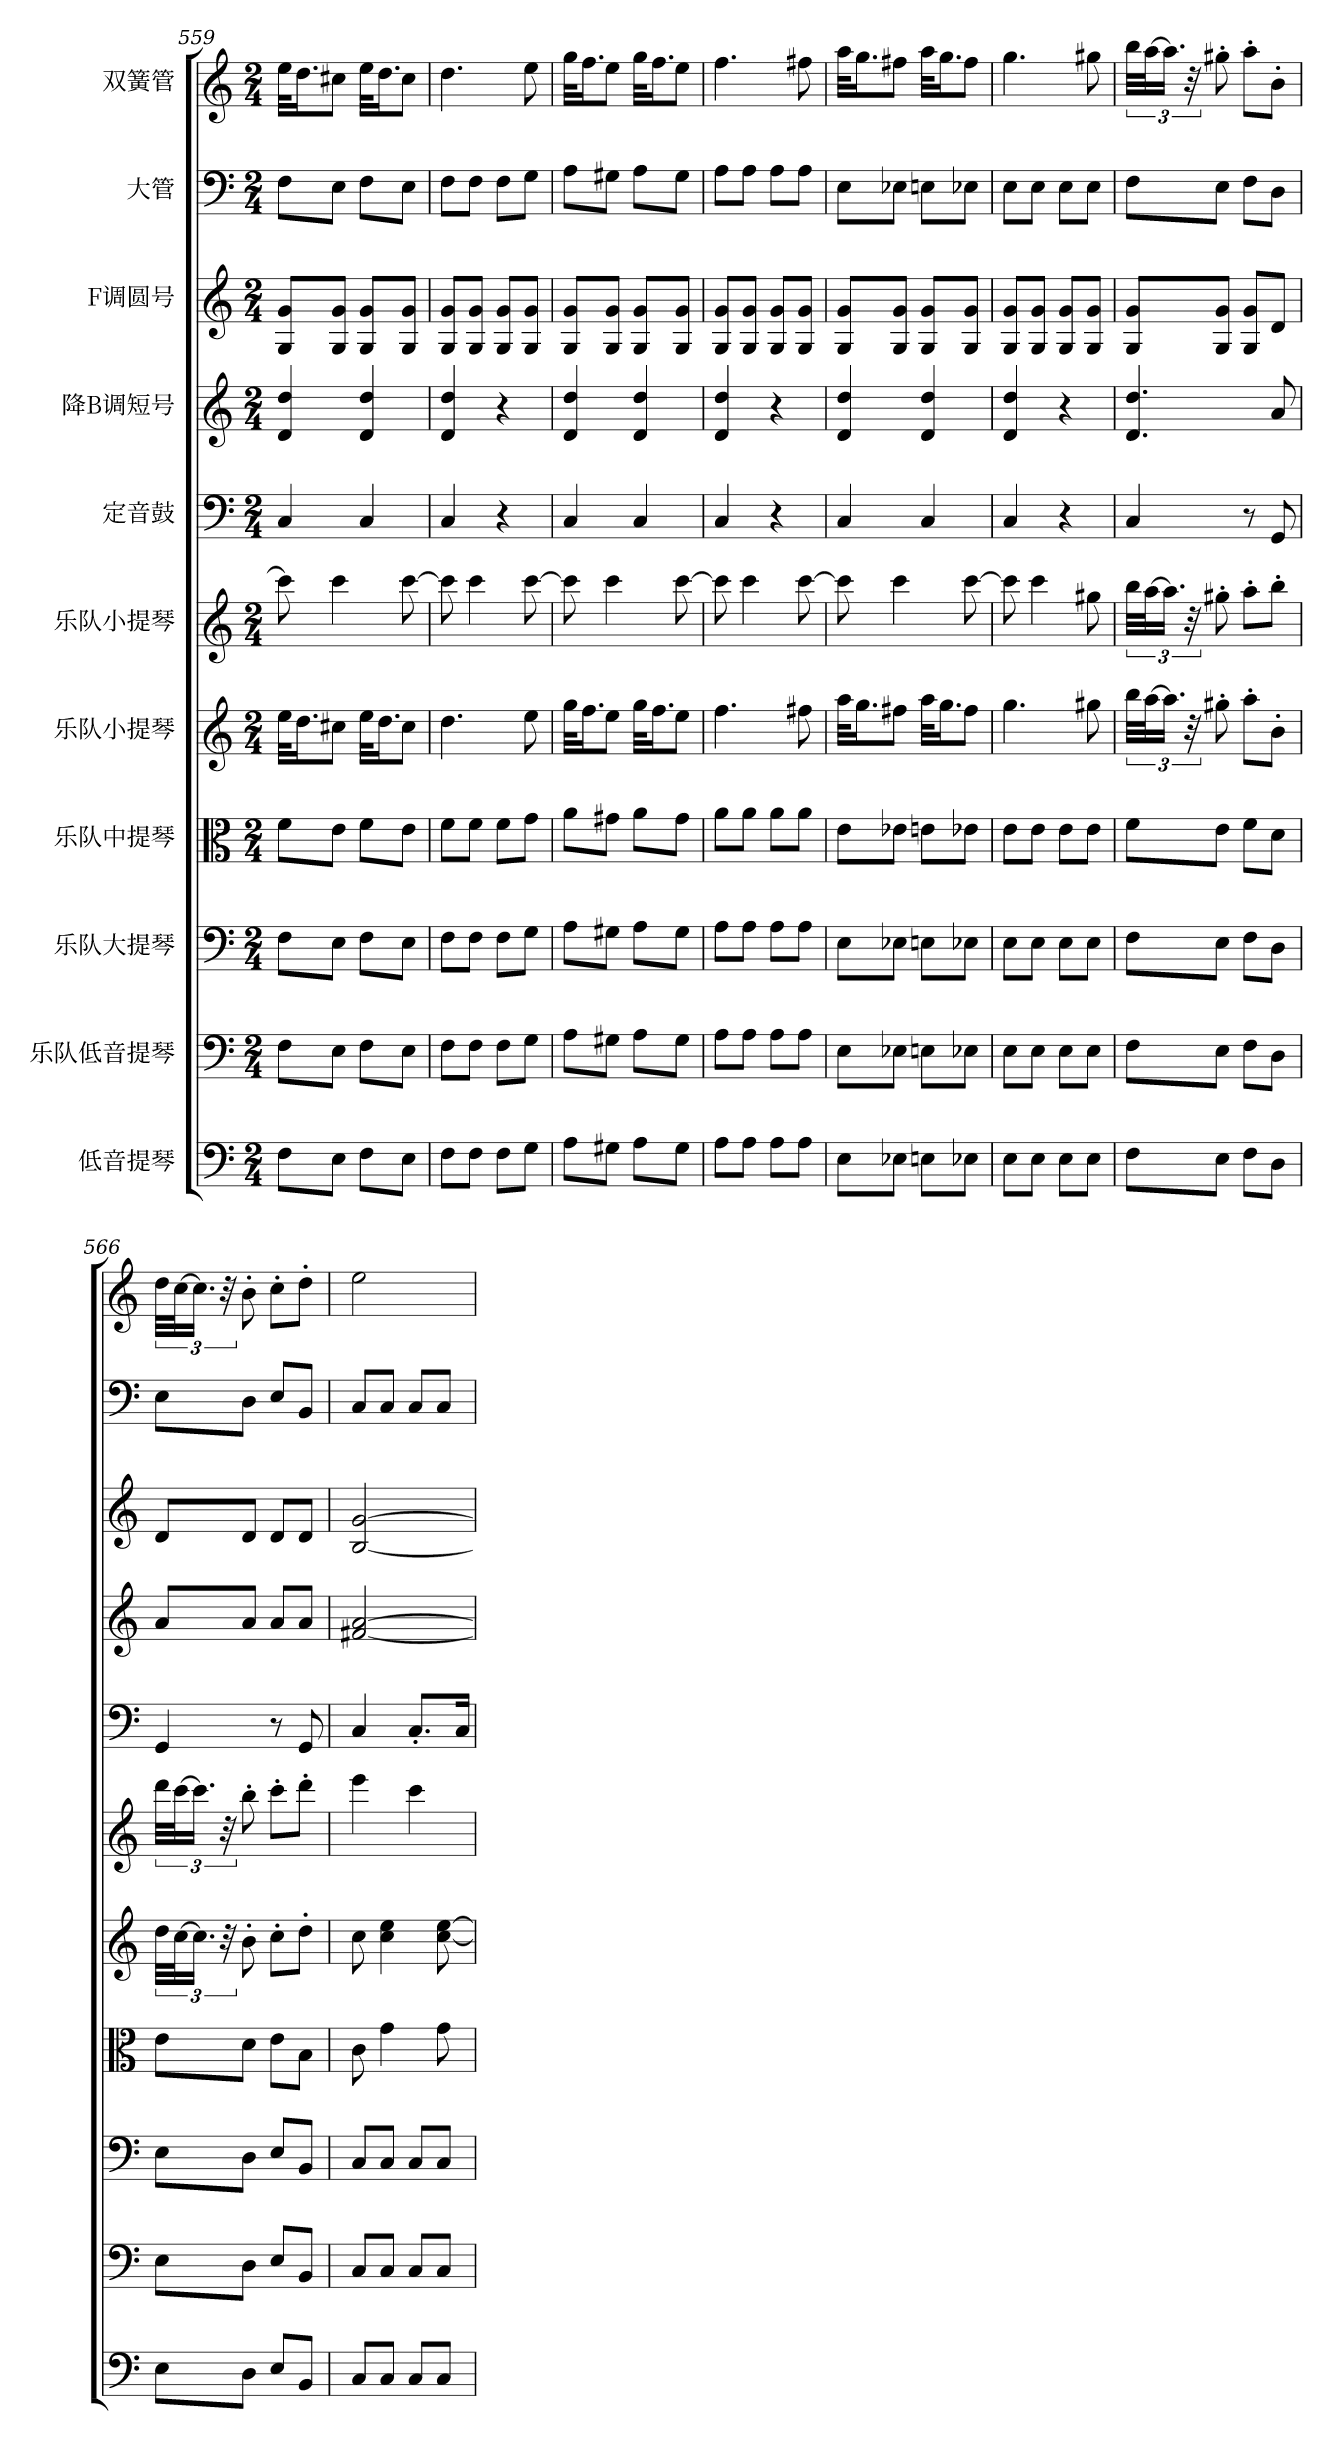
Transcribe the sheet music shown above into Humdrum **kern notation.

**kern	**kern	**kern	**kern	**kern	**kern	**kern	**kern	**kern	**kern	**kern
*part11	*part10	*part9	*part8	*part7	*part6	*part5	*part4	*part3	*part2	*part1
*staff11	*staff10	*staff9	*staff8	*staff7	*staff6	*staff5	*staff4	*staff3	*staff2	*staff1
*I"低音提琴	*I"乐队低音提琴	*I"乐队大提琴	*I"乐队中提琴	*I"乐队小提琴	*I"乐队小提琴	*I"定音鼓	*I"降B调短号	*I"F调圆号	*I"大管	*I"双簧管
*clefF4	*clefF4	*clefF4	*clefC3	*clefG2	*clefG2	*clefF4	*clefG2	*clefG2	*clefF4	*clefG2
*ITrd7c12	*ITrd7c12	*	*	*	*	*	*ITrd1c2	*ITrd4c7	*	*
*k[]	*k[]	*k[]	*k[]	*k[]	*k[]	*k[]	*k[b-e-]	*k[b-]	*k[]	*k[]
*M2/4	*M2/4	*M2/4	*M2/4	*M2/4	*M2/4	*M2/4	*M2/4	*M2/4	*M2/4	*M2/4
=559	=559	=559	=559	=559	=559	=559	=559	=559	=559	=559
8FF\L	8FF\L	8F\L	8f\L	32ee\KLL	8ccc\]	4C/	4c/ 4cc/	8C/ 8c/L	8F\L	32ee\KLL
.	.	.	.	16.dd\J	.	.	.	.	.	16.dd\J
8EE\J	8EE\J	8E\J	8e\J	8cc#X\J	4ccc\	.	.	8C/ 8c/J	8E\J	8cc#X\J
8FF\L	8FF\L	8F\L	8f\L	32ee\KLL	.	4C/	4c/ 4cc/	8C/ 8c/L	8F\L	32ee\KLL
.	.	.	.	16.dd\J	.	.	.	.	.	16.dd\J
8EE\J	8EE\J	8E\J	8e\J	8cc#\J	[8ccc\	.	.	8C/ 8c/J	8E\J	8cc#\J
=560	=560	=560	=560	=560	=560	=560	=560	=560	=560	=560
8FF\L	8FF\L	8F\L	8f\L	4.dd\	8ccc\]	4C/	4c/ 4cc/	8C/ 8c/L	8F\L	4.dd\
8FF\J	8FF\J	8F\J	8f\J	.	4ccc\	.	.	8C/ 8c/J	8F\J	.
8FF\L	8FF\L	8F\L	8f\L	.	.	4r	4r	8C/ 8c/L	8F\L	.
8GG\J	8GG\J	8G\J	8g\J	8ee\	[8ccc\	.	.	8C/ 8c/J	8G\J	8ee\
=561	=561	=561	=561	=561	=561	=561	=561	=561	=561	=561
8AA\L	8AA\L	8A\L	8a\L	32gg\KLL	8ccc\]	4C/	4c/ 4cc/	8C/ 8c/L	8A\L	32gg\KLL
.	.	.	.	16.ff\J	.	.	.	.	.	16.ff\J
8GG#X\J	8GG#X\J	8G#X\J	8g#X\J	8ee\J	4ccc\	.	.	8C/ 8c/J	8G#X\J	8ee\J
8AA\L	8AA\L	8A\L	8a\L	32gg\KLL	.	4C/	4c/ 4cc/	8C/ 8c/L	8A\L	32gg\KLL
.	.	.	.	16.ff\J	.	.	.	.	.	16.ff\J
8GG#\J	8GG#\J	8G#\J	8g#\J	8ee\J	[8ccc\	.	.	8C/ 8c/J	8G#\J	8ee\J
!!LO:PB:g=z
=562	=562	=562	=562	=562	=562	=562	=562	=562	=562	=562
8AA\L	8AA\L	8A\L	8a\L	4.ff\	8ccc\]	4C/	4c/ 4cc/	8C/ 8c/L	8A\L	4.ff\
8AA\J	8AA\J	8A\J	8a\J	.	4ccc\	.	.	8C/ 8c/J	8A\J	.
8AA\L	8AA\L	8A\L	8a\L	.	.	4r	4r	8C/ 8c/L	8A\L	.
8AA\J	8AA\J	8A\J	8a\J	8ff#X\	[8ccc\	.	.	8C/ 8c/J	8A\J	8ff#X\
=563	=563	=563	=563	=563	=563	=563	=563	=563	=563	=563
8EE\L	8EE\L	8E\L	8e\L	32aa\KLL	8ccc\]	4C/	4c/ 4cc/	8C/ 8c/L	8E\L	32aa\KLL
.	.	.	.	16.gg\J	.	.	.	.	.	16.gg\J
8EE-X\J	8EE-X\J	8E-X\J	8e-X\J	8ff#X\J	4ccc\	.	.	8C/ 8c/J	8E-X\J	8ff#X\J
8EEn\L	8EEn\L	8En\L	8en\L	32aa\KLL	.	4C/	4c/ 4cc/	8C/ 8c/L	8En\L	32aa\KLL
.	.	.	.	16.gg\J	.	.	.	.	.	16.gg\J
8EE-X\J	8EE-X\J	8E-X\J	8e-X\J	8ff#\J	[8ccc\	.	.	8C/ 8c/J	8E-X\J	8ff#\J
=564	=564	=564	=564	=564	=564	=564	=564	=564	=564	=564
8EE\L	8EE\L	8E\L	8e\L	4.gg\	8ccc\]	4C/	4c/ 4cc/	8C/ 8c/L	8E\L	4.gg\
8EE\J	8EE\J	8E\J	8e\J	.	4ccc\	.	.	8C/ 8c/J	8E\J	.
8EE\L	8EE\L	8E\L	8e\L	.	.	4r	4r	8C/ 8c/L	8E\L	.
8EE\J	8EE\J	8E\J	8e\J	8gg#X\	8gg#X\	.	.	8C/ 8c/J	8E\J	8gg#X\
=565	=565	=565	=565	=565	=565	=565	=565	=565	=565	=565
8FF\L	8FF\L	8F\L	8f\L	48bb\LLL	48bb\LLL	4C/	4.c/ 4.cc/	8C/ 8c/L	8F\L	48bb\LLL
.	.	.	.	[48aa\J	[48aa\J	.	.	.	.	[48aa\J
.	.	.	.	24.aa\JJ]	24.aa\JJ]	.	.	.	.	24.aa\JJ]
.	.	.	.	48r	48r	.	.	.	.	48r
8EE\J	8EE\J	8E\J	8e\J	8gg#X'\	8gg#X'\	.	.	8C/ 8c/J	8E\J	8gg#X'\
8FF\L	8FF\L	8F\L	8f\L	8aa'\L	8aa'\L	8r	.	8C/ 8c/L	8F\L	8aa'\L
8DD\J	8DD\J	8D\J	8d\J	8b'\J	8bb'\J	8GG/	8g/	8G/J	8D\J	8b'\J
=566	=566	=566	=566	=566	=566	=566	=566	=566	=566	=566
8EE\L	8EE\L	8E\L	8e\L	48dd\LLL	48ddd\LLL	4GG/	8g/L	8G/L	8E\L	48dd\LLL
.	.	.	.	[48cc\J	[48ccc\J	.	.	.	.	[48cc\J
.	.	.	.	24.cc\JJ]	24.ccc\JJ]	.	.	.	.	24.cc\JJ]
.	.	.	.	48r	48r	.	.	.	.	48r
8DD\J	8DD\J	8D\J	8d\J	8b'\	8bb'\	.	8g/J	8G/J	8D\J	8b'\
8EE/L	8EE/L	8E/L	8e\L	8cc'\L	8ccc'\L	8r	8g/L	8G/L	8E/L	8cc'\L
8BBB/J	8BBB/J	8BB/J	8B\J	8dd'\J	8ddd'\J	8GG/	8g/J	8G/J	8BB/J	8dd'\J
!!LO:PB:g=z
=567	=567	=567	=567	=567	=567	=567	=567	=567	=567	=567
8CC/L	8CC/L	8C/L	8c\	8cc\	4eee\	4C/	[2en/ [2g/	[2E/ [2c/	8C/L	2ee\
8CC/J	8CC/J	8C/J	4g\	4cc\ 4ee\	.	.	.	.	8C/J	.
8CC/L	8CC/L	8C/L	.	.	4ccc\	8.C'/L	.	.	8C/L	.
8CC/J	8CC/J	8C/J	8g\	[8cc\ [8ee\	.	.	.	.	8C/J	.
.	.	.	.	.	.	16C/Jk	.	.	.	.
=	=	=	=	=	=	=	=	=	=	=
*-	*-	*-	*-	*-	*-	*-	*-	*-	*-	*-
